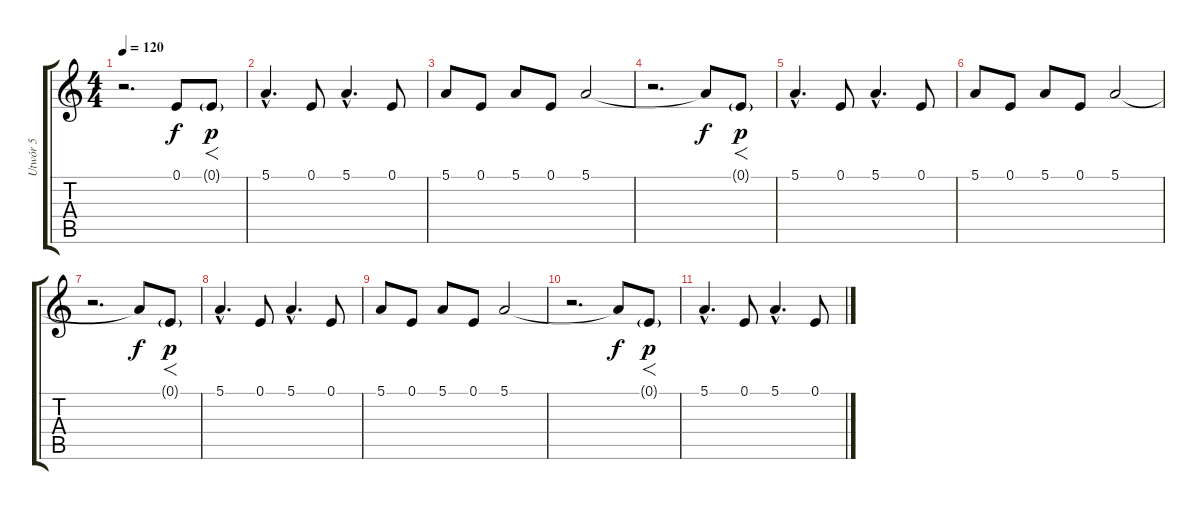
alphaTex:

\track ("Utwór 5" "Utwór 5") {instrument pad8sweep}
\staff {score tabs}
\tuning (E4 B3 G3 D3 A2 E2) {hide}
\ts (4 4)
\tempo 120
\clef g2
\ks c
r.2{d dy p} 0.1{t}.8{dy f} 0.1{g}.8{f dy p} |
5.1{hac}.4{d} 0.1.8 5.1{hac}.4{d} 0.1.8 |
5.1.8 0.1.8 5.1.8 0.1.8 5.1.2 |
r.2{d volume 0} 5.1{t}.8{dy f} 0.1{g}.8{f dy p} |
5.1{hac}.4{d} 0.1.8 5.1{hac}.4{d} 0.1.8 |
5.1.8 0.1.8 5.1.8 0.1.8 5.1.2 |
r.2{d} 5.1{t}.8{dy f} 0.1{g}.8{f dy p} |
5.1{hac}.4{d} 0.1.8 5.1{hac}.4{d} 0.1.8 |
5.1.8 0.1.8 5.1.8 0.1.8 5.1.2 |
r.2{d} 5.1{t}.8{dy f} 0.1{g}.8{f dy p} |
5.1{hac}.4{d} 0.1.8 5.1{hac}.4{d} 0.1.8
